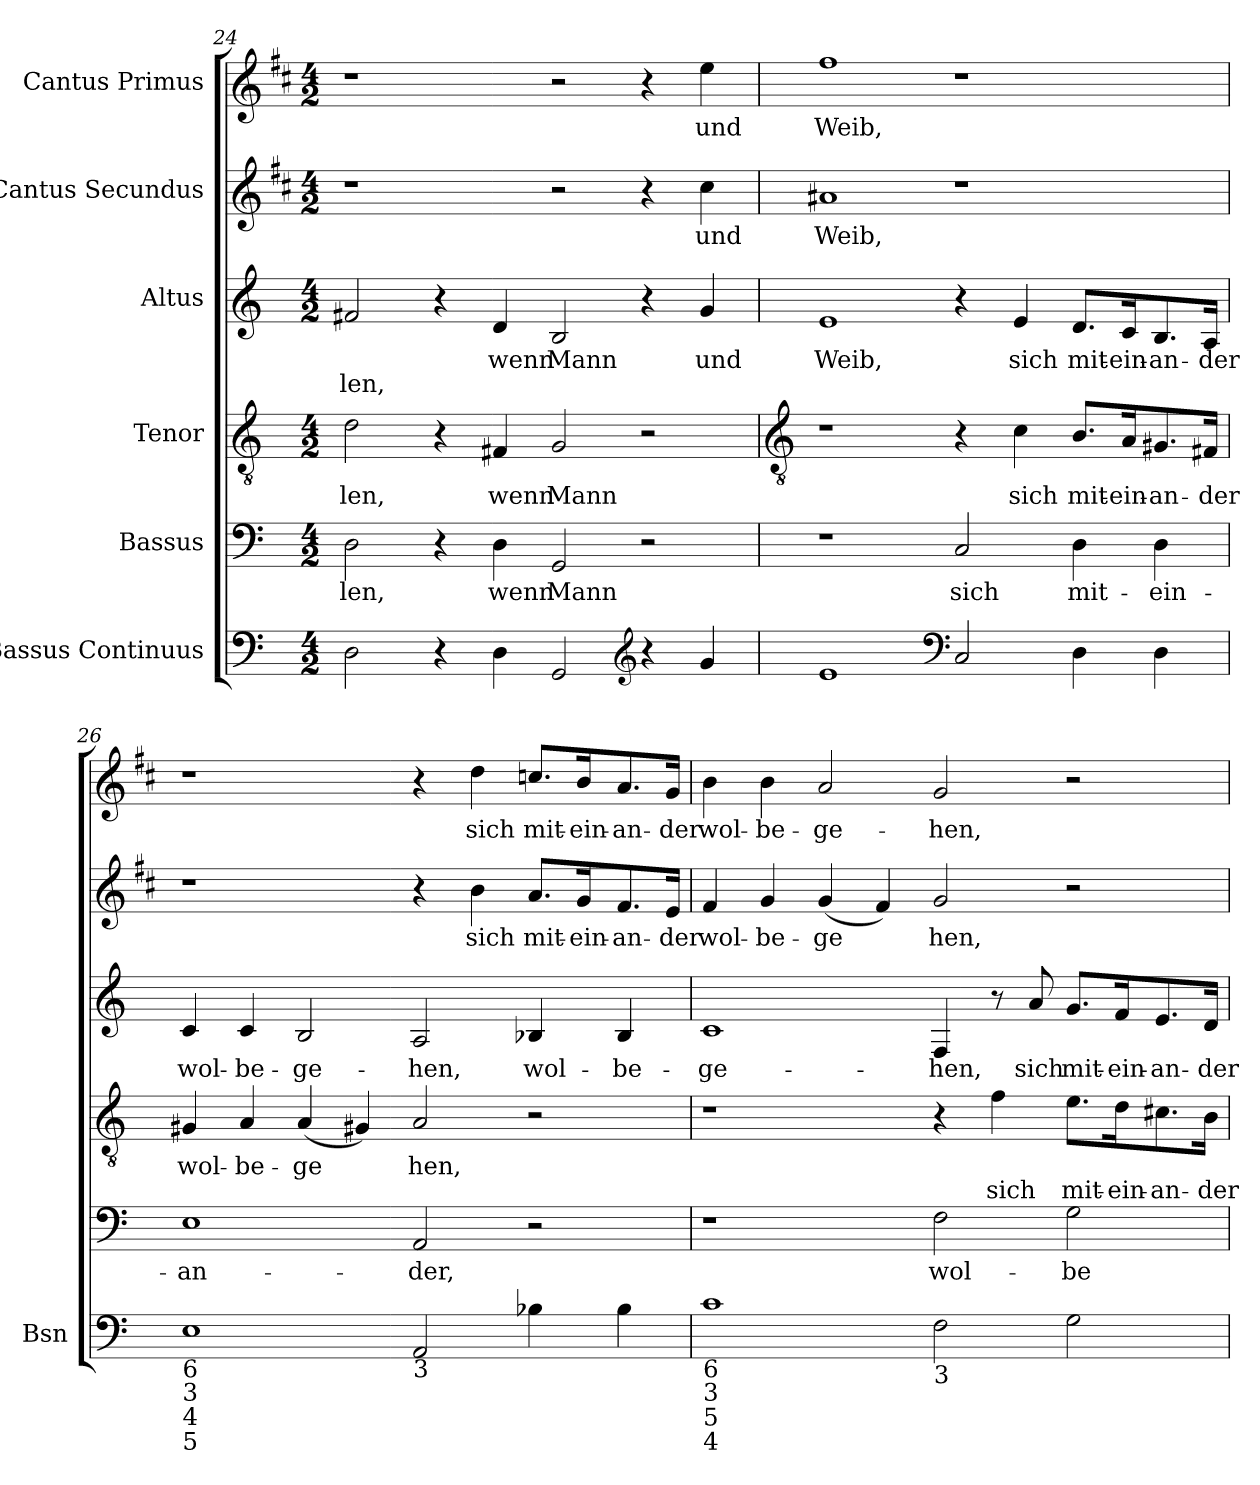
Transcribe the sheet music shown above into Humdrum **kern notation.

**kern	**kern	**text	**kern	**text	**text	**kern	**text	**text	**kern	**text	**kern	**text
*part6	*part5	*part5	*part4	*part4	*part4	*part3	*part3	*part3	*part2	*part2	*part1	*part1
*staff6	*staff5	*staff5	*staff4	*staff4	*staff4	*staff3	*staff3	*staff3	*staff2	*staff2	*staff1	*staff1
*I"Bassus Continuus	*I"Bassus	*	*I"Tenor	*	*	*I"Altus	*	*	*I"Cantus Secundus	*	*I"Cantus Primus	*
*I'Bsn	*	*	*	*	*	*	*	*	*	*	*	*
*clefF4	*clefF4	*	*clefGv2	*	*	*clefG2	*	*	*clefG2	*	*clefG2	*
*	*	*	*	*	*	*	*	*	*ITrd1c2	*	*ITrd1c2	*
*k[]	*k[]	*	*k[]	*	*	*k[]	*	*	*k[]	*	*k[]	*
*C:	*C:	*	*C:	*	*	*C:	*	*	*C:	*	*C:	*
*M4/2	*M4/2	*	*M4/2	*	*	*M4/2	*	*	*M4/2	*	*M4/2	*
=24	=24	=24	=24	=24	=24	=24	=24	=24	=24	=24	=24	=24
!	!	!LO:LY:b	!	!LO:LY:b	!	!	!	!LO:LY:b	!	!	!	!
2D	2D	-len,	2d	len,	.	2f#X	.	-len,	1r	.	1r	.
4r	4r	.	4r	.	.	4r	.	.	.	.	.	.
!	!	!LO:LY:b	!	!LO:LY:b	!	!	!LO:LY:b	!	!	!	!	!
4D	4D	wenn	4F#X	wenn	.	4d	wenn	.	.	.	.	.
!	!	!LO:LY:b	!	!LO:LY:b	!	!	!LO:LY:b	!	!	!	!	!
2GG	2GG	Mann	2G	Mann	.	2B	Mann	.	2r	.	2r	.
*clefG2	*	*	*	*	*	*	*	*	*	*	*	*
4r	2r	.	2r	.	.	4r	.	.	4r	.	4r	.
!	!	!	!	!	!	!	!LO:LY:b	!	!	!LO:LY:b	!	!LO:LY:b
4g	.	.	.	.	.	4g	und	.	4b	und	4dd	und
!!LO:LB:g=z
=25	=25	=25	=25	=25	=25	=25	=25	=25	=25	=25	=25	=25
*	*	*	*clefGv2	*	*	*	*	*	*	*	*	*
!	!	!	!	!	!	!	!LO:LY:b	!	!	!LO:LY:b	!	!LO:LY:b
1e	1r	.	1r	.	.	1e	Weib,	.	1g#X	Weib,	1ee	Weib,
*clefF4	*	*	*	*	*	*	*	*	*	*	*	*
!	!	!LO:LY:b	!	!	!	!	!	!	!	!	!	!
2C	2C	sich	4r	.	.	4r	.	.	1r	.	1r	.
!	!	!	!	!LO:LY:b	!	!	!LO:LY:b	!	!	!	!	!
.	.	.	4c	sich	.	4e	sich	.	.	.	.	.
!	!	!LO:LY:b	!	!LO:LY:b	!	!	!LO:LY:b	!	!	!	!	!
4D	4D	mit-	8.B/L	mit-	.	8.d/L	mit-	.	.	.	.	.
!	!	!	!	!LO:LY:b	!	!	!LO:LY:b	!	!	!	!	!
.	.	.	16A/K	-ein-	.	16c/K	-ein-	.	.	.	.	.
!	!	!LO:LY:b	!	!LO:LY:b	!	!	!LO:LY:b	!	!	!	!	!
4D	4D	-ein-	8.G#X/	-an-	.	8.B/	-an-	.	.	.	.	.
!	!	!	!	!LO:LY:b	!	!	!LO:LY:b	!	!	!	!	!
.	.	.	16F#X/Jk	-der	.	16A/Jk	-der	.	.	.	.	.
=26	=26	=26	=26	=26	=26	=26	=26	=26	=26	=26	=26	=26
!LO:TX:b:t=6\n3	!	!	!	!	!	!	!	!	!	!	!	!
!LO:TX:b:t=4	!	!	!	!	!	!	!	!	!	!	!	!
!LO:TX:b:t=5	!	!	!	!	!	!	!	!	!	!	!	!
!	!	!LO:LY:b	!	!LO:LY:b	!	!	!LO:LY:b	!	!	!	!	!
1E	1E	-an-	4G#X	wol-	.	4c	wol-	.	1r	.	1r	.
!	!	!	!	!LO:LY:b	!	!	!LO:LY:b	!	!	!	!	!
.	.	.	4A	-be-	.	4c	-be-	.	.	.	.	.
!	!	!	!	!LO:LY:b	!	!	!LO:LY:b	!	!	!	!	!
.	.	.	(<4A	-ge	.	2B	-ge-	.	.	.	.	.
!	!	!	!	!LO:LY:b	!	!	!	!	!	!	!	!
.	.	.	4G#X)	-	.	.	.	.	.	.	.	.
!LO:TX:b:t=3	!	!	!	!	!	!	!	!	!	!	!	!
!	!	!LO:LY:b	!	!LO:LY:b	!	!	!LO:LY:b	!	!	!	!	!
2AA	2AA	-der,	2A	hen,	.	2A	-hen,	.	4r	.	4r	.
!	!	!	!	!	!	!	!	!	!	!LO:LY:b	!	!LO:LY:b
.	.	.	.	.	.	.	.	.	4a	sich	4cc	sich
!	!	!	!	!	!	!	!LO:LY:b	!	!	!LO:LY:b	!	!LO:LY:b
4B-X	2r	.	2r	.	.	4B-X	wol-	.	8.g/L	mit-	8.b-X/L	mit-
!	!	!	!	!	!	!	!	!	!	!LO:LY:b	!	!LO:LY:b
.	.	.	.	.	.	.	.	.	16f/K	-ein-	16a/K	-ein-
!	!	!	!	!	!	!	!LO:LY:b	!	!	!LO:LY:b	!	!LO:LY:b
4B-	.	.	.	.	.	4B-	-be-	.	8.e/	-an-	8.g/	-an-
!	!	!	!	!	!	!	!	!	!	!LO:LY:b	!	!LO:LY:b
.	.	.	.	.	.	.	.	.	16d/Jk	-der	16f/Jk	-der
=27	=27	=27	=27	=27	=27	=27	=27	=27	=27	=27	=27	=27
!LO:TX:b:t=6\n3	!	!	!	!	!	!	!	!	!	!	!	!
!LO:TX:b:t=5	!	!	!	!	!	!	!	!	!	!	!	!
!LO:TX:b:t=4	!	!	!	!	!	!	!	!	!	!	!	!
!	!	!	!	!	!	!	!LO:LY:b	!	!	!LO:LY:b	!	!LO:LY:b
1c	1r	.	1r	.	.	1c	-ge-	.	4e	wol-	4a	wol-
!	!	!	!	!	!	!	!	!	!	!LO:LY:b	!	!LO:LY:b
.	.	.	.	.	.	.	.	.	4f	-be-	4a	-be-
!	!	!	!	!	!	!	!	!	!	!LO:LY:b	!	!LO:LY:b
.	.	.	.	.	.	.	.	.	(<4f	-ge	2g	-ge-
!	!	!	!	!	!	!	!	!	!	!LO:LY:b	!	!
.	.	.	.	.	.	.	.	.	4e)	-	.	.
!LO:TX:b:t=3	!	!	!	!	!	!	!	!	!	!	!	!
!	!	!LO:LY:b	!	!	!	!	!LO:LY:b	!	!	!LO:LY:b	!	!LO:LY:b
2F	2F	wol-	4r	.	.	4F	-hen,	.	2f	hen,	2f	-hen,
!	!	!	!	!	!LO:LY:b	!	!	!	!	!	!	!
.	.	.	4f	.	sich	8r	.	.	.	.	.	.
!	!	!	!	!	!	!	!LO:LY:b	!	!	!	!	!
.	.	.	.	.	.	8a	sich	.	.	.	.	.
!	!	!LO:LY:b	!	!	!LO:LY:b	!	!LO:LY:b	!	!	!	!	!
2G	2G	-be-	8.e\L	.	mit-	8.g/L	mit-	.	2r	.	2r	.
!	!	!	!	!	!LO:LY:b	!	!LO:LY:b	!	!	!	!	!
.	.	.	16d\K	.	-ein-	16f/K	-ein-	.	.	.	.	.
!	!	!	!	!	!LO:LY:b	!	!LO:LY:b	!	!	!	!	!
.	.	.	8.c#X\	.	-an-	8.e/	-an-	.	.	.	.	.
!	!	!	!	!	!LO:LY:b	!	!LO:LY:b	!	!	!	!	!
.	.	.	16B\Jk	.	-der	16d/Jk	-der	.	.	.	.	.
=	=	=	=	=	=	=	=	=	=	=	=	=
*-	*-	*-	*-	*-	*-	*-	*-	*-	*-	*-	*-	*-
